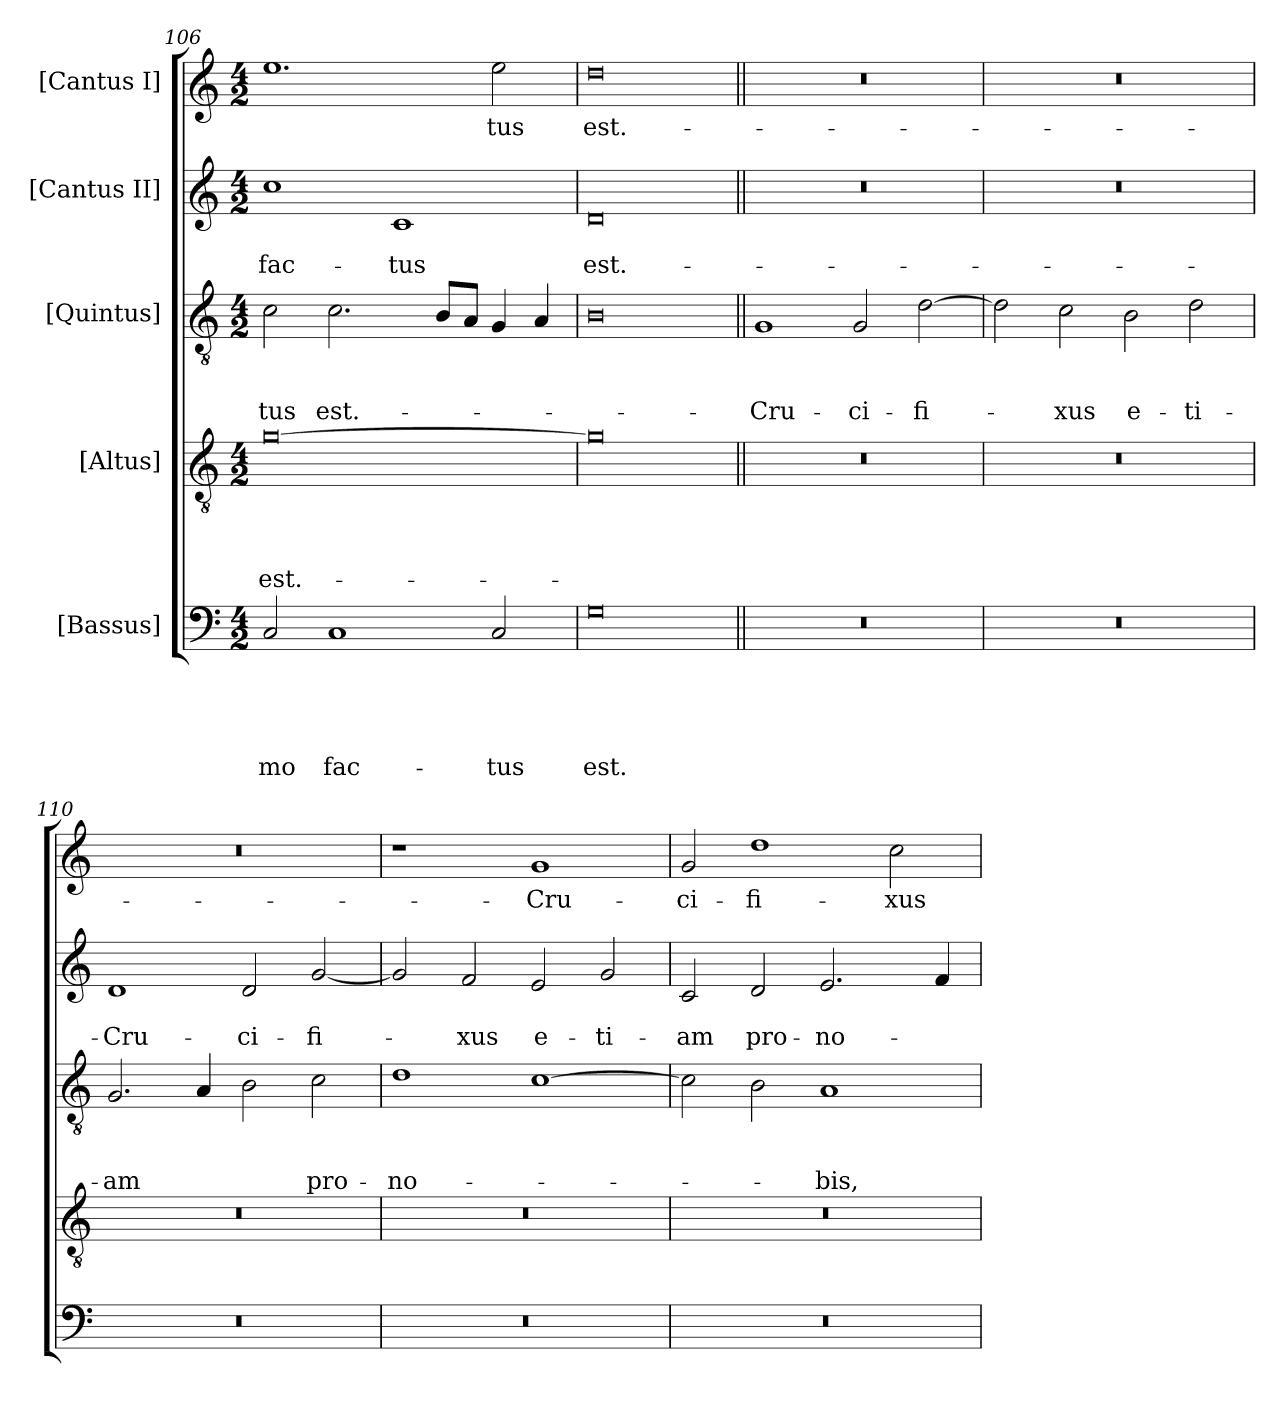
**kern	**text	**text	**text	**text	**text	**kern	**text	**text	**text	**text	**kern	**text	**text	**text	**kern	**text	**text	**kern	**text
*part5	*part5	*part5	*part5	*part5	*part5	*part4	*part4	*part4	*part4	*part4	*part3	*part3	*part3	*part3	*part2	*part2	*part2	*part1	*part1
*staff5	*staff5	*staff5	*staff5	*staff5	*staff5	*staff4	*staff4	*staff4	*staff4	*staff4	*staff3	*staff3	*staff3	*staff3	*staff2	*staff2	*staff2	*staff1	*staff1
*I"[Bassus]	*	*	*	*	*	*I"[Altus]	*	*	*	*	*I"[Quintus]	*	*	*	*I"[Cantus II]	*	*	*I"[Cantus I]	*
*clefF4	*	*	*	*	*	*clefGv2	*	*	*	*	*clefGv2	*	*	*	*clefG2	*	*	*clefG2	*
*k[]	*	*	*	*	*	*k[]	*	*	*	*	*k[]	*	*	*	*k[]	*	*	*k[]	*
*M4/2	*	*	*	*	*	*M4/2	*	*	*	*	*M4/2	*	*	*	*M4/2	*	*	*M4/2	*
=106	=106	=106	=106	=106	=106	=106	=106	=106	=106	=106	=106	=106	=106	=106	=106	=106	=106	=106	=106
2C/	.	.	.	.	-mo	[0g\	.	.	.	est.-	2c\	.	.	-tus	1cc\	.	fac-	1.ee\	.
1C/	.	.	.	.	fac-	.	.	.	.	.	2.c\	.	.	est.-	.	.	.	.	.
.	.	.	.	.	.	.	.	.	.	.	.	.	.	.	1c/	.	-tus	.	.
.	.	.	.	.	.	.	.	.	.	.	8B/L	.	.	.	.	.	.	.	.
.	.	.	.	.	.	.	.	.	.	.	8A/J	.	.	.	.	.	.	.	.
2C/	.	.	.	.	-tus	.	.	.	.	.	4G/	.	.	.	.	.	.	2ee\	-tus
.	.	.	.	.	.	.	.	.	.	.	4A/	.	.	.	.	.	.	.	.
=107	=107	=107	=107	=107	=107	=107	=107	=107	=107	=107	=107	=107	=107	=107	=107	=107	=107	=107	=107
0G\	.	.	.	.	est.-	0g\]	.	.	.	.	0B\	.	.	.	0d/	.	est.-	0dd\	est.-
=108||	=108||	=108||	=108||	=108||	=108||	=108||	=108||	=108||	=108||	=108||	=108||	=108||	=108||	=108||	=108||	=108||	=108||	=108||	=108||
0r	.	.	.	.	.	0r	.	.	.	.	1G/	.	.	Cru-	0r	.	.	0r	.
.	.	.	.	.	.	.	.	.	.	.	2G/	.	.	-ci-	.	.	.	.	.
.	.	.	.	.	.	.	.	.	.	.	[2d\	.	.	-fi-	.	.	.	.	.
=109	=109	=109	=109	=109	=109	=109	=109	=109	=109	=109	=109	=109	=109	=109	=109	=109	=109	=109	=109
0r	.	.	.	.	.	0r	.	.	.	.	2d\]	.	.	.	0r	.	.	0r	.
.	.	.	.	.	.	.	.	.	.	.	2c\	.	.	-xus	.	.	.	.	.
.	.	.	.	.	.	.	.	.	.	.	2B\	.	.	e-	.	.	.	.	.
.	.	.	.	.	.	.	.	.	.	.	2d\	.	.	-ti-	.	.	.	.	.
=110	=110	=110	=110	=110	=110	=110	=110	=110	=110	=110	=110	=110	=110	=110	=110	=110	=110	=110	=110
0r	.	.	.	.	.	0r	.	.	.	.	2.G/	.	.	-am	1d/	.	Cru-	0r	.
.	.	.	.	.	.	.	.	.	.	.	4A/	.	.	.	.	.	.	.	.
.	.	.	.	.	.	.	.	.	.	.	2B\	.	.	.	2d/	.	-ci-	.	.
.	.	.	.	.	.	.	.	.	.	.	2c\	.	.	pro-	[2g/	.	-fi-	.	.
=111	=111	=111	=111	=111	=111	=111	=111	=111	=111	=111	=111	=111	=111	=111	=111	=111	=111	=111	=111
0r	.	.	.	.	.	0r	.	.	.	.	1d\	.	.	no-	2g/]	.	.	1r	.
.	.	.	.	.	.	.	.	.	.	.	.	.	.	.	2f/	.	-xus	.	.
.	.	.	.	.	.	.	.	.	.	.	[1c\	.	.	.	2e/	.	e-	1g/	Cru-
.	.	.	.	.	.	.	.	.	.	.	.	.	.	.	2g/	.	-ti-	.	.
=112	=112	=112	=112	=112	=112	=112	=112	=112	=112	=112	=112	=112	=112	=112	=112	=112	=112	=112	=112
0r	.	.	.	.	.	0r	.	.	.	.	2c\]	.	.	.	2c/	.	-am	2g/	-ci-
.	.	.	.	.	.	.	.	.	.	.	2B\	.	.	.	2d/	.	pro-	1dd\	-fi-
.	.	.	.	.	.	.	.	.	.	.	1A/	.	.	-bis,	2.e/	.	no-	.	.
.	.	.	.	.	.	.	.	.	.	.	.	.	.	.	.	.	.	2cc\	-xus
.	.	.	.	.	.	.	.	.	.	.	.	.	.	.	4f/	.	.	.	.
=	=	=	=	=	=	=	=	=	=	=	=	=	=	=	=	=	=	=	=
*-	*-	*-	*-	*-	*-	*-	*-	*-	*-	*-	*-	*-	*-	*-	*-	*-	*-	*-	*-
